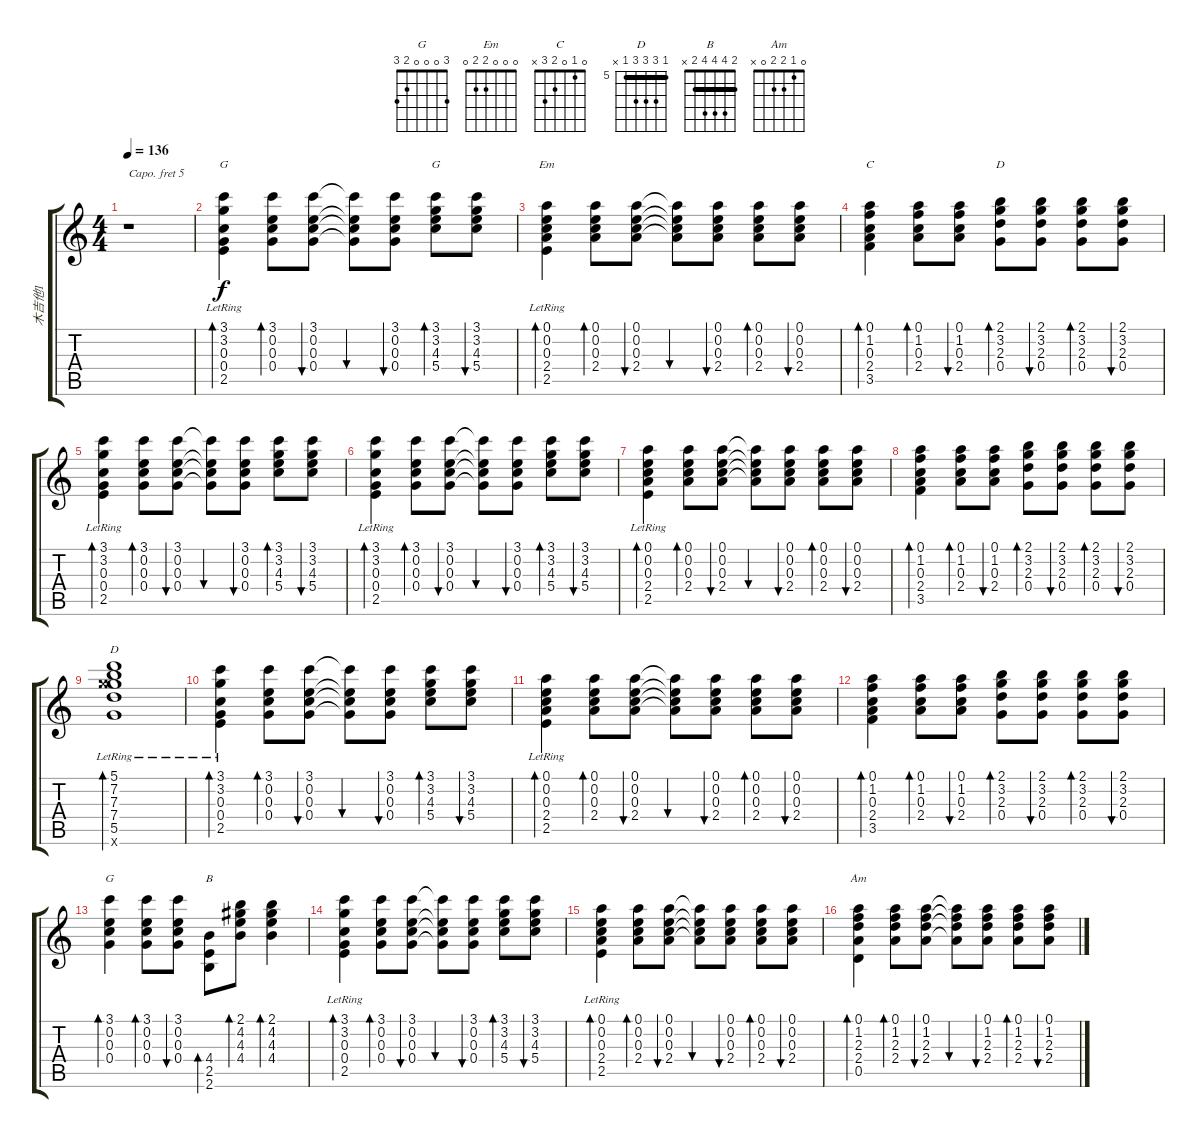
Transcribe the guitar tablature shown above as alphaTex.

\track ("木吉他1" "木吉他1") {instrument acousticguitarsteel}
\staff {score tabs}
\capo 5
\tuning (E4 B3 G3 D3 A2 E2) {hide}
\chord ("G" 3 3 0 0 2 3) {barre 3}
\chord ("G" 3 3 4 5 5 3) {barre 3}
\chord ("Em" 0 0 0 2 2 0)
\chord ("C" 0 1 0 2 3 x)
\chord ("D" 2 3 2 0 x x)
\chord ("D" 5 7 7 7 5 x) {firstfret 5 barre 5}
\chord ("G" 3 0 0 0 2 3)
\chord ("B" 2 4 4 4 2 x) {barre 2}
\chord ("Am" 0 1 2 2 0 x)
\ts (4 4)
\tempo 136
\clef g2
\ks c
r.1{dy f instrument acousticguitarsteel} |
(3.1{lr} 3.2{lr} 0.3{lr} 0.4 2.5).4{bd 60 ch "G"} (3.1 0.2 0.3 0.4).8{bd 60} (3.1 0.2 0.3 0.4).8{bu 120} (3.1{t} 0.2{t} 0.3{t} 0.4{t}).8{bu 120} (3.1 0.2 0.3 0.4).8{bu 120} (3.1 3.2 4.3 5.4).8{bd 120 ch "G"} (3.1 3.2 4.3 5.4).8{bu 120} |
(0.1{lr} 0.2{lr} 0.3{lr} 2.4 2.5).4{bd 60 ch "Em"} (0.1 0.2 0.3 2.4).8{bd 60} (0.1 0.2 0.3 2.4).8{bu 120 txt ""} (0.1{t} 0.2{t} 0.3{t} 2.4{t}).8{bu 120} (0.1 0.2 0.3 2.4).8{bu 120} (0.1 0.2 0.3 2.4).8{bd 120} (0.1 0.2 0.3 2.4).8{bu 120} |
(0.1 1.2 0.3 2.4 3.5).4{bd 120 ch "C"} (0.1 1.2 0.3 2.4).8{bd 120} (0.1 1.2 0.3 2.4).8{bu 120} (2.1 3.2 2.3 0.4).8{bd 120 ch "D"} (2.1 3.2 2.3 0.4).8{bu 120} (2.1 3.2 2.3 0.4).8{bd 120} (2.1 3.2 2.3 0.4).8{bu 120} |
(3.1{lr} 3.2{lr} 0.3{lr} 0.4 2.5).4{bd 60} (3.1 0.2 0.3 0.4).8{bd 60} (3.1 0.2 0.3 0.4).8{bu 120} (3.1{t} 0.2{t} 0.3{t} 0.4{t}).8{bu 120} (3.1 0.2 0.3 0.4).8{bu 120} (3.1 3.2 4.3 5.4).8{bd 120} (3.1 3.2 4.3 5.4).8{bu 120} |
(3.1{lr} 3.2{lr} 0.3{lr} 0.4 2.5).4{bd 60} (3.1 0.2 0.3 0.4).8{bd 60} (3.1 0.2 0.3 0.4).8{bu 120} (3.1{t} 0.2{t} 0.3{t} 0.4{t}).8{bu 120} (3.1 0.2 0.3 0.4).8{bu 120} (3.1 3.2 4.3 5.4).8{bd 120} (3.1 3.2 4.3 5.4).8{bu 120} |
(0.1{lr} 0.2{lr} 0.3{lr} 2.4 2.5).4{bd 60} (0.1 0.2 0.3 2.4).8{bd 60} (0.1 0.2 0.3 2.4).8{bu 120} (0.1{t} 0.2{t} 0.3{t} 2.4{t}).8{bu 120} (0.1 0.2 0.3 2.4).8{bu 120} (0.1 0.2 0.3 2.4).8{bd 120} (0.1 0.2 0.3 2.4).8{bu 120} |
(0.1 1.2 0.3 2.4 3.5).4{bd 120} (0.1 1.2 0.3 2.4).8{bd 120} (0.1 1.2 0.3 2.4).8{bu 120} (2.1 3.2 2.3 0.4).8{bd 120} (2.1 3.2 2.3 0.4).8{bu 120} (2.1 3.2 2.3 0.4).8{bd 120} (2.1 3.2 2.3 0.4).8{bu 120} |
(5.1{lr} 7.2{lr} 7.3 7.4 5.5 22.6{x}).1{bd 120 ch "D"} |
(3.1{lr} 3.2{lr} 0.3{lr} 0.4 2.5).4{bd 60} (3.1 0.2 0.3 0.4).8{bd 60} (3.1 0.2 0.3 0.4).8{bu 120} (3.1{t} 0.2{t} 0.3{t} 0.4{t}).8{bu 120} (3.1 0.2 0.3 0.4).8{bu 120} (3.1 3.2 4.3 5.4).8{bd 120} (3.1 3.2 4.3 5.4).8{bu 120} |
(0.1{lr} 0.2{lr} 0.3{lr} 2.4 2.5).4{bd 60} (0.1 0.2 0.3 2.4).8{bd 60} (0.1 0.2 0.3 2.4).8{bu 120} (0.1{t} 0.2{t} 0.3{t} 2.4{t}).8{bu 120} (0.1 0.2 0.3 2.4).8{bu 120} (0.1 0.2 0.3 2.4).8{bd 120} (0.1 0.2 0.3 2.4).8{bu 120} |
(0.1 1.2 0.3 2.4 3.5).4{bd 120} (0.1 1.2 0.3 2.4).8{bd 120} (0.1 1.2 0.3 2.4).8{bu 120} (2.1 3.2 2.3 0.4).8{bd 120} (2.1 3.2 2.3 0.4).8{bu 120} (2.1 3.2 2.3 0.4).8{bd 120} (2.1 3.2 2.3 0.4).8{bu 120} |
(3.1 0.2 0.3 0.4).4{bd 60 ch "G"} (3.1 0.2 0.3 0.4).8{bd 60} (3.1 0.2 0.3 0.4).8{bu 60} (4.4 2.5 2.6).8{bd 60 ch "B"} (2.1 4.2 4.3 4.4).8{bd 60} (2.1 4.2 4.3 4.4).4{bd 60} |
(3.1{lr} 3.2{lr} 0.3{lr} 0.4 2.5).4{bd 60} (3.1 0.2 0.3 0.4).8{bd 60} (3.1 0.2 0.3 0.4).8{bu 120} (3.1{t} 0.2{t} 0.3{t} 0.4{t}).8{bu 120} (3.1 0.2 0.3 0.4).8{bu 120} (3.1 3.2 4.3 5.4).8{bd 120} (3.1 3.2 4.3 5.4).8{bu 120} |
(0.1{lr} 0.2{lr} 0.3{lr} 2.4 2.5).4{bd 60} (0.1 0.2 0.3 2.4).8{bd 60} (0.1 0.2 0.3 2.4).8{bu 120} (0.1{t} 0.2{t} 0.3{t} 2.4{t}).8{bu 120} (0.1 0.2 0.3 2.4).8{bu 120} (0.1 0.2 0.3 2.4).8{bd 120} (0.1 0.2 0.3 2.4).8{bu 120} |
(0.1 1.2 2.3 2.4 0.5).4{bd 60 ch "Am"} (0.1 1.2 2.3 2.4).8{bd 60} (0.1 1.2 2.3 2.4).8{bu 60} (0.1{t} 1.2{t} 2.3{t} 2.4{t}).8{bu 60} (0.1 1.2 2.3 2.4).8{bu 60} (0.1 1.2 2.3 2.4).8{bd 60} (0.1 1.2 2.3 2.4).8{bu 60}
